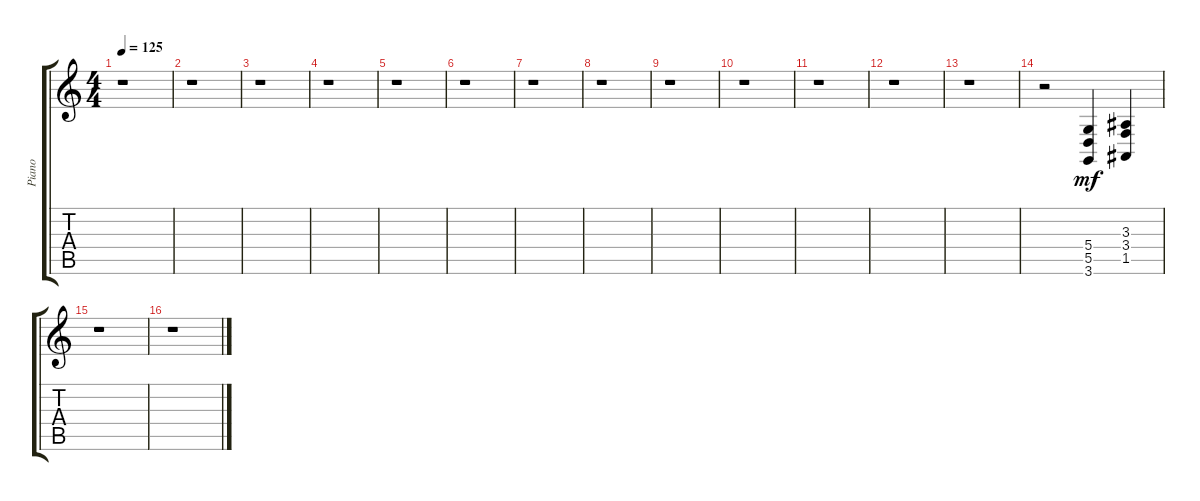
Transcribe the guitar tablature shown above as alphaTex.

\track ("Piano" "Piano") {instrument brightacousticpiano}
\staff {score tabs}
\tuning (E4 B3 G3 D3 A2 E2) {hide}
\ts (4 4)
\tempo 125
\clef g2
\ks c
r.1{dy mf} |
r.1 |
r.1 |
r.1 |
r.1 |
r.1 |
r.1 |
r.1 |
r.1 |
r.1 |
r.1 |
r.1 |
r.1 |
r.2 (5.4 5.5 3.6).4 (3.3 3.4 1.5).4 |
r.1 |
r.1
